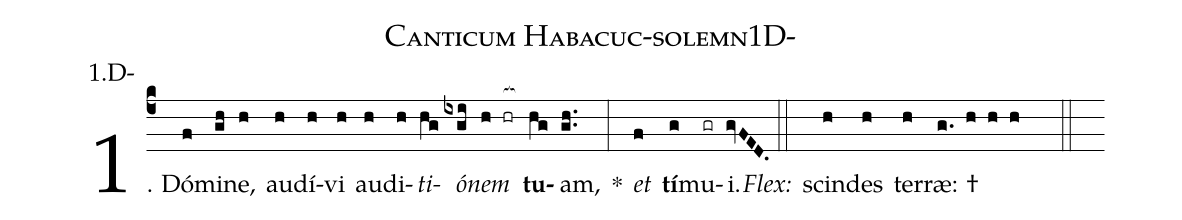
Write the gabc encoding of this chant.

name: Canticum Habacuc-solemn1D-;
annotation: 1.D-;
%%
(c4)1. Dó(f)mi(gh)ne,(h) au(h)dí(h)vi(h) au(h)di(h)<i>ti</i>(hg)<i>ó</i>(ixgi)<i>nem</i>(h hr[ocb:1{]) <b>tu</b>(hg[ocb:0}])am,(gh..) *(:) <i>et</i>(f) <b>tí</b>(g)mu(gr)i.(gvFED.) (::)
<i>Flex:</i>()  scin(h)des(h) ter(h)ræ: †(g. h h h  ::)
